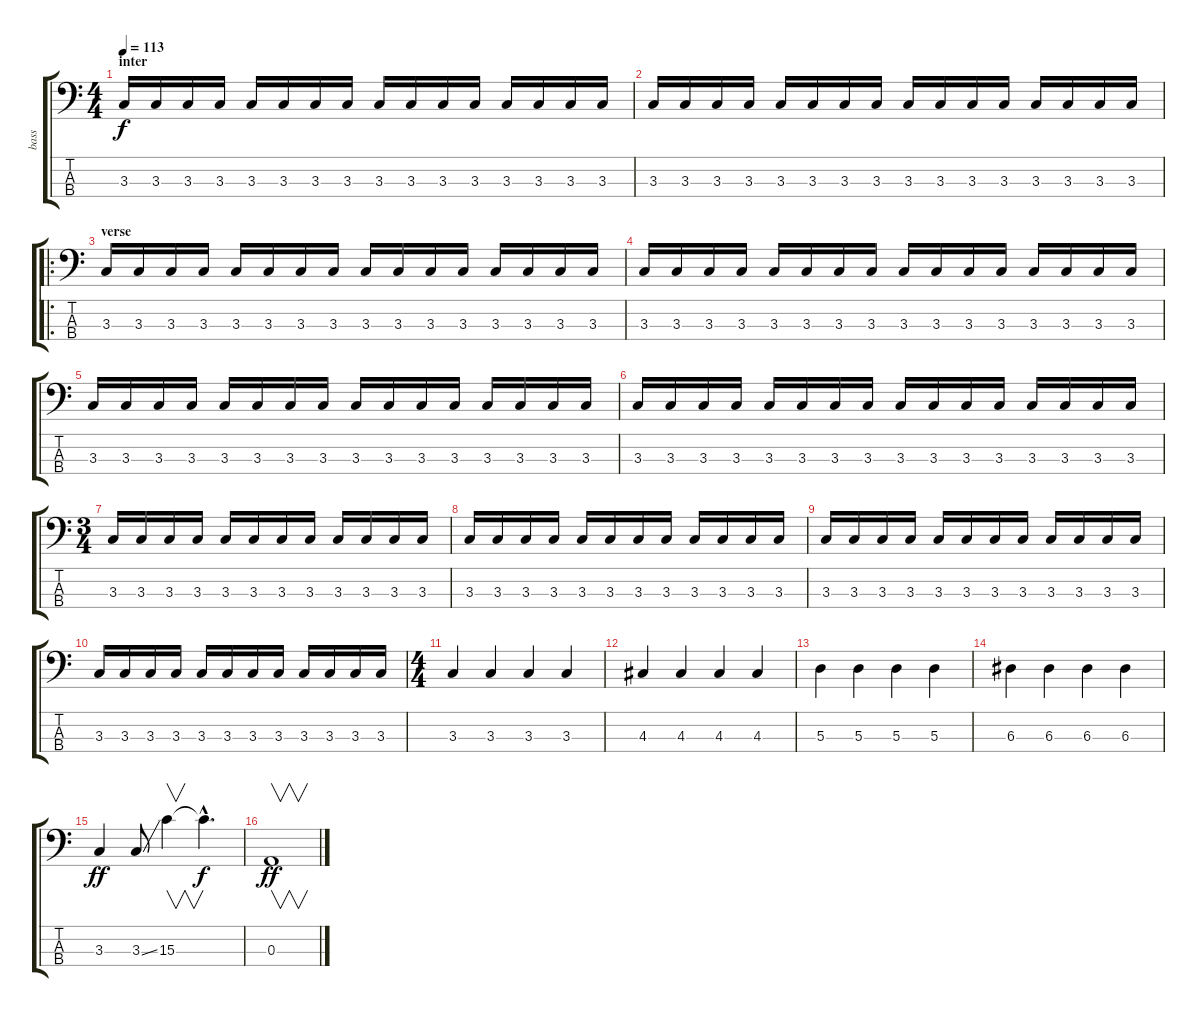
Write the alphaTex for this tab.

\track ("bass" "bass") {instrument electricbassfinger}
\staff {score tabs}
\tuning (G2 D2 A1 E1) {hide}
\ts (4 4)
\section ("" "inter")
\tempo 113
\clef f4
\ks c
3.3.16{dy f} 3.3.16 3.3.16 3.3.16 3.3.16 3.3.16 3.3.16 3.3.16 3.3.16 3.3.16 3.3.16 3.3.16 3.3.16 3.3.16 3.3.16 3.3.16 |
3.3.16 3.3.16 3.3.16 3.3.16 3.3.16 3.3.16 3.3.16 3.3.16 3.3.16 3.3.16 3.3.16 3.3.16 3.3.16 3.3.16 3.3.16 3.3.16 |
\ro
\section ("" "verse")
3.3.16 3.3.16 3.3.16 3.3.16 3.3.16 3.3.16 3.3.16 3.3.16 3.3.16 3.3.16 3.3.16 3.3.16 3.3.16 3.3.16 3.3.16 3.3.16 |
3.3.16 3.3.16 3.3.16 3.3.16 3.3.16 3.3.16 3.3.16 3.3.16 3.3.16 3.3.16 3.3.16 3.3.16 3.3.16 3.3.16 3.3.16 3.3.16 |
3.3.16 3.3.16 3.3.16 3.3.16 3.3.16 3.3.16 3.3.16 3.3.16 3.3.16 3.3.16 3.3.16 3.3.16 3.3.16 3.3.16 3.3.16 3.3.16 |
3.3.16 3.3.16 3.3.16 3.3.16 3.3.16 3.3.16 3.3.16 3.3.16 3.3.16 3.3.16 3.3.16 3.3.16 3.3.16 3.3.16 3.3.16 3.3.16 |
\ts (3 4)
3.3.16 3.3.16 3.3.16 3.3.16 3.3.16 3.3.16 3.3.16 3.3.16 3.3.16 3.3.16 3.3.16 3.3.16 |
3.3.16 3.3.16 3.3.16 3.3.16 3.3.16 3.3.16 3.3.16 3.3.16 3.3.16 3.3.16 3.3.16 3.3.16 |
3.3.16 3.3.16 3.3.16 3.3.16 3.3.16 3.3.16 3.3.16 3.3.16 3.3.16 3.3.16 3.3.16 3.3.16 |
3.3.16 3.3.16 3.3.16 3.3.16 3.3.16 3.3.16 3.3.16 3.3.16 3.3.16 3.3.16 3.3.16 3.3.16 |
\ts (4 4)
3.3.4 3.3.4 3.3.4 3.3.4 |
4.3.4 4.3.4 4.3.4 4.3.4 |
5.3.4 5.3.4 5.3.4 5.3.4 |
6.3.4 6.3.4 6.3.4 6.3.4 |
3.3.4{dy ff} 3.3{ss}.8 15.3.4{v} 15.3{hac t}.4{d dy f} |
0.3.1{v dy ff}
